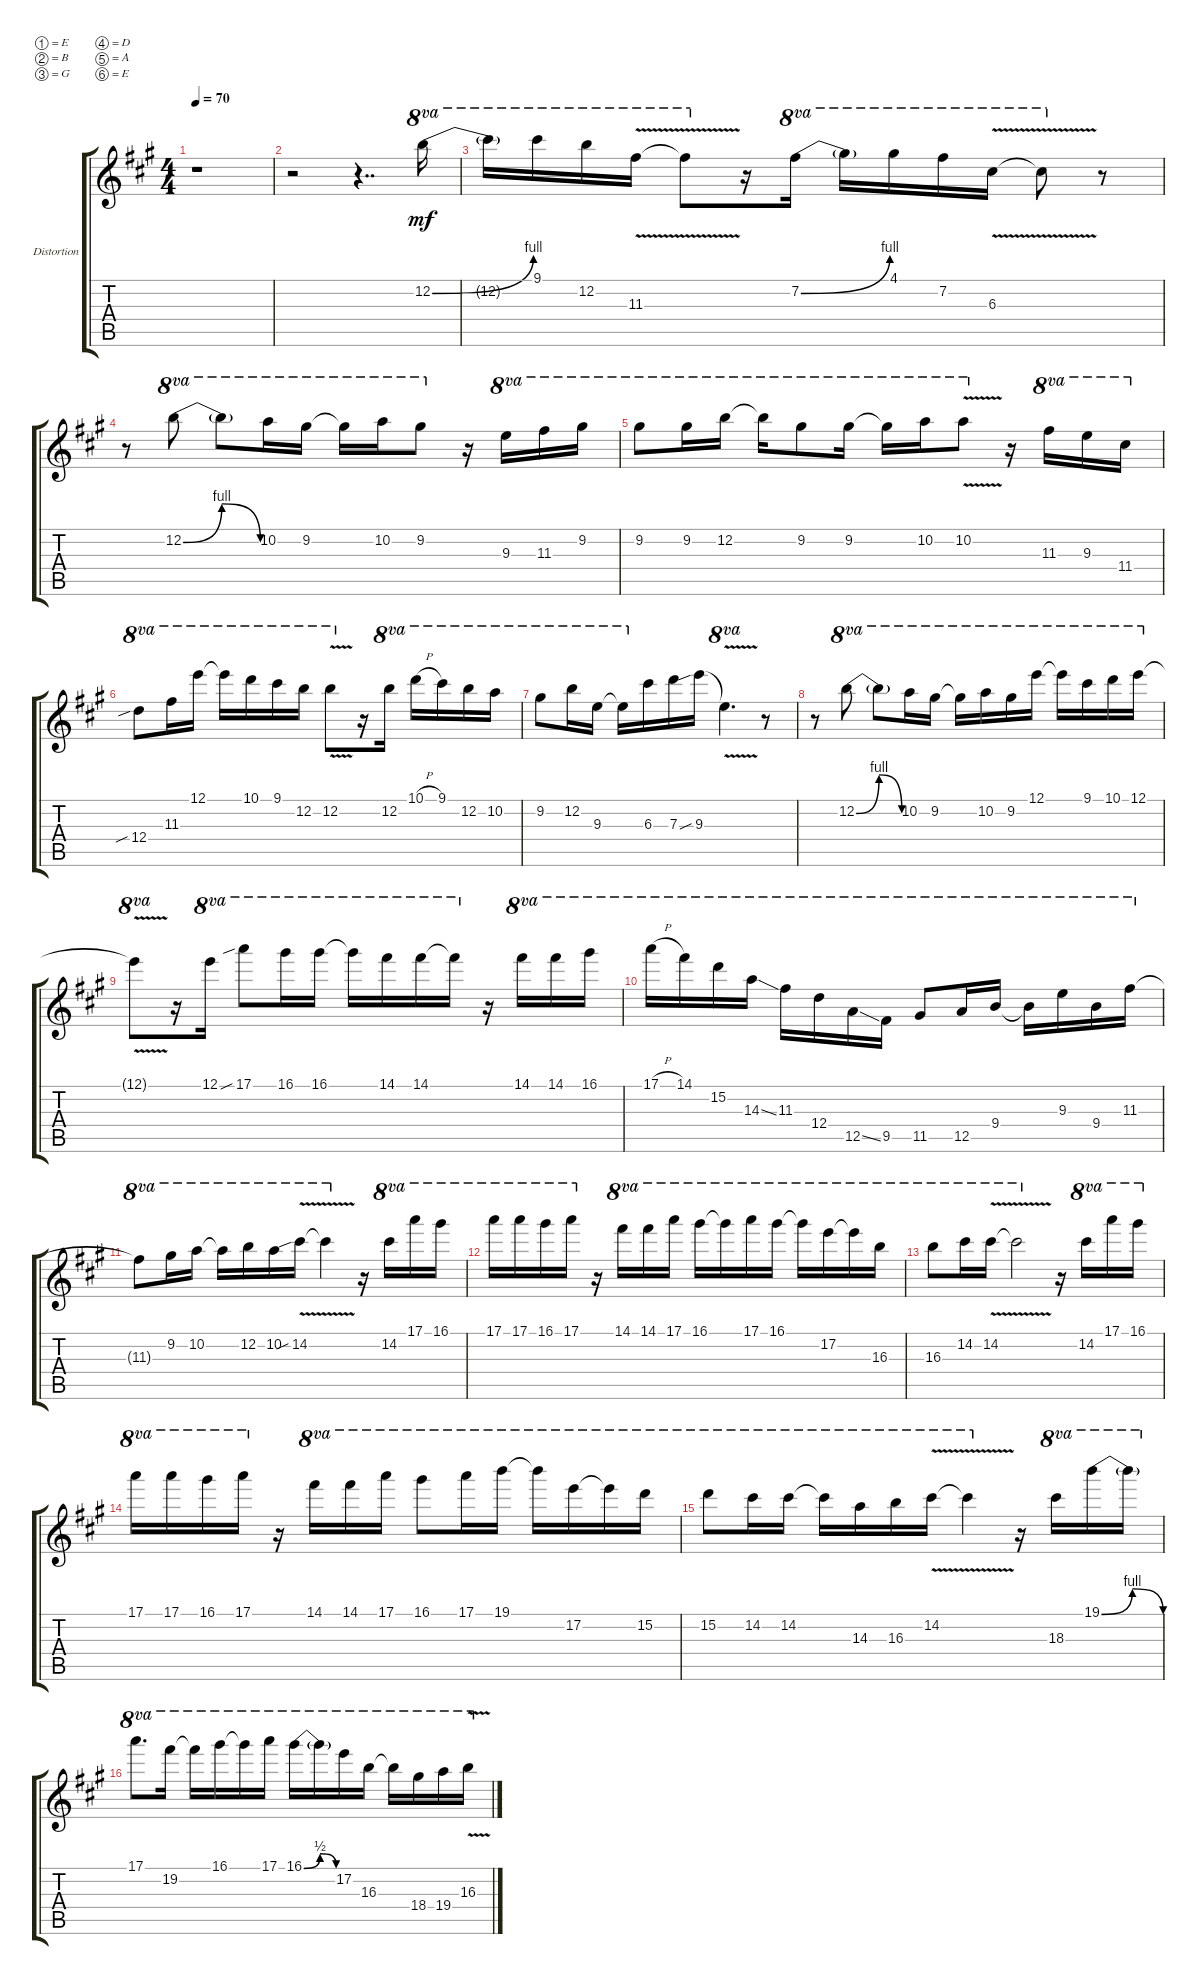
\bracketExtendMode groupsimilarinstruments
\firstSystemTrackNameOrientation horizontal
\otherSystemsTrackNameOrientation horizontal
\track ("Distortion Lead Guitar" "Distortion") {instrument distortionguitar}
\staff {score tabs}
\tuning (E5 B4 G4 D4 A3 E3)
\ts (4 4)
\tempo 70
\clef g2
\ks a
r.1{dy mf} |
r.2 r.4{dd} 12.2{be (bend 0 0 15 4)}.16{ot 8va} |
12.2{t}.16{ot 8va} 9.1.16{ot 8va} 12.2.16{ot 8va} 11.3{v}.16{ot 8va} 11.3{t}.8{ot 8va} r.16 7.2{be (bend 0 0 15 4)}.16{ot 8va} 7.2{t}.16{ot 8va} 4.1.16{ot 8va} 7.2.16{ot 8va} 6.3{v}.16{ot 8va} 6.3{t}.8{ot 8va} r.8 |
r.8 12.2{be (bendrelease 0 0 16.2 4 22.2 4 31.799999999999997 0)}.8{ot 8va} 12.2{t}.8{ot 8va} 10.2.16{ot 8va} 9.2.16{ot 8va} 9.2{t}.16{ot 8va} 10.2.16{ot 8va} 9.2.8{ot 8va} r.16 9.3.16{ot 8va} 11.3.16{ot 8va} 9.2.16{ot 8va} |
9.2.8{ot 8va} 9.2.16{ot 8va} 12.2.16{ot 8va} 12.2{t}.16{ot 8va} 9.2.8{ot 8va} 9.2.16{ot 8va} 9.2{t}.16{ot 8va} 10.2.16{ot 8va} 10.2{v}.8{ot 8va} r.16 11.3.16{ot 8va} 9.3.16{ot 8va} 11.4.16{ot 8va} |
12.4{sib}.8{ot 8va} 11.3.16{ot 8va} 12.1.16{ot 8va} 12.1{t}.16{ot 8va} 10.1.16{ot 8va} 9.1.16{ot 8va} 12.2.16{ot 8va} 12.2{v}.8{ot 8va} r.16 12.2.16{ot 8va} 10.1{h}.16{ot 8va} 9.1.16{ot 8va} 12.2.16{ot 8va} 10.2.16{ot 8va} |
9.2.8{ot 8va} 12.2.16{ot 8va} 9.3.16{ot 8va} 9.3{t}.16{ot 8va} 6.3.16 7.3.16 9.3{sib}.16 9.3{v t}.4{d ot 8va} r.8 |
r.8 12.2{be (bendrelease 0 0 19.2 4 29.4 4 36 0)}.8{ot 8va} 12.2{t}.8{ot 8va} 10.2.16{ot 8va} 9.2.16{ot 8va} 9.2{t}.16{ot 8va} 10.2.16{ot 8va} 9.2.16{ot 8va} 12.1.16{ot 8va} 12.1{t}.16{ot 8va} 9.1.16{ot 8va} 10.1.16{ot 8va} 12.1.16{ot 8va} |
12.1{v t}.8{ot 8va} r.16 12.1.16{ot 8va} 17.1{sib}.8{ot 8va} 16.1.16{ot 8va} 16.1.16{ot 8va} 16.1{t}.16{ot 8va} 14.1.16{ot 8va} 14.1.16{ot 8va} 14.1{t}.16{ot 8va} r.16 14.1.16{ot 8va} 14.1.16{ot 8va} 16.1.16{ot 8va} |
17.1{h}.16{ot 8va} 14.1.16{ot 8va} 15.2.16{ot 8va} 14.3{ss}.16{ot 8va} 11.3.16{ot 8va} 12.4.16{ot 8va} 12.5{ss}.16{ot 8va} 9.5.16{ot 8va} 11.5.8{ot 8va} 12.5.16{ot 8va} 9.4.16{ot 8va} 9.4{t}.16{ot 8va} 9.3.16{ot 8va} 9.4.16{ot 8va} 11.3.16{ot 8va} |
11.3{t}.8{ot 8va} 9.2.16{ot 8va} 10.2.16{ot 8va} 10.2{t}.16{ot 8va} 12.2.16{ot 8va} 10.2.16{ot 8va} 14.2{v sib}.16{ot 8va} 14.2{t}.4{ot 8va} r.16 14.2.16{ot 8va} 17.1.16{ot 8va} 16.1.16{ot 8va} |
17.1.16{ot 8va} 17.1.16{ot 8va} 16.1.16{ot 8va} 17.1.16{ot 8va} r.16 14.1.16{ot 8va} 14.1.16{ot 8va} 17.1.16{ot 8va} 16.1.16{ot 8va} 16.1{t}.16{ot 8va} 17.1.16{ot 8va} 16.1.16{ot 8va} 16.1{t}.16{ot 8va} 17.2.16{ot 8va} 17.2{t}.16{ot 8va} 16.3.16{ot 8va} |
16.3.8{ot 8va} 14.2.16{ot 8va} 14.2{v}.16{ot 8va} 14.2{t}.2{ot 8va} r.16 14.2.16{ot 8va} 17.1.16{ot 8va} 16.1.16{ot 8va} |
17.1.16{ot 8va} 17.1.16{ot 8va} 16.1.16{ot 8va} 17.1.16{ot 8va} r.16 14.1.16{ot 8va} 14.1.16{ot 8va} 17.1.16{ot 8va} 16.1.8{ot 8va} 17.1.16{ot 8va} 19.1.16{ot 8va} 19.1{t}.16{ot 8va} 17.2.16{ot 8va} 17.2{t}.16{ot 8va} 15.2.16{ot 8va} |
15.2.8{ot 8va} 14.2.16{ot 8va} 14.2.16{ot 8va} 14.2{t}.16{ot 8va} 14.3.16{ot 8va} 16.3.16{ot 8va} 14.2{v}.16{ot 8va} 14.2{t}.4{ot 8va} r.16 18.3.16{ot 8va} 19.1{be (bendrelease 0 0 10.2 4 20.4 4 30 0)}.16{ot 8va} 19.1{t}.16{ot 8va} |
17.1.8{d ot 8va} 19.2.16{ot 8va} 19.2{t}.16{ot 8va} 16.1.16{ot 8va} 16.1{t}.16{ot 8va} 17.1.16{ot 8va} 16.1{be (bendrelease 0 0 9.6 2 20.4 2 30 0)}.16{ot 8va} 16.1{t}.16{ot 8va} 17.2.16{ot 8va} 16.3.16{ot 8va} 16.3{t}.16{ot 8va} 18.4.16{ot 8va} 19.4.16{ot 8va} 16.3{v}.16{ot 8va}
